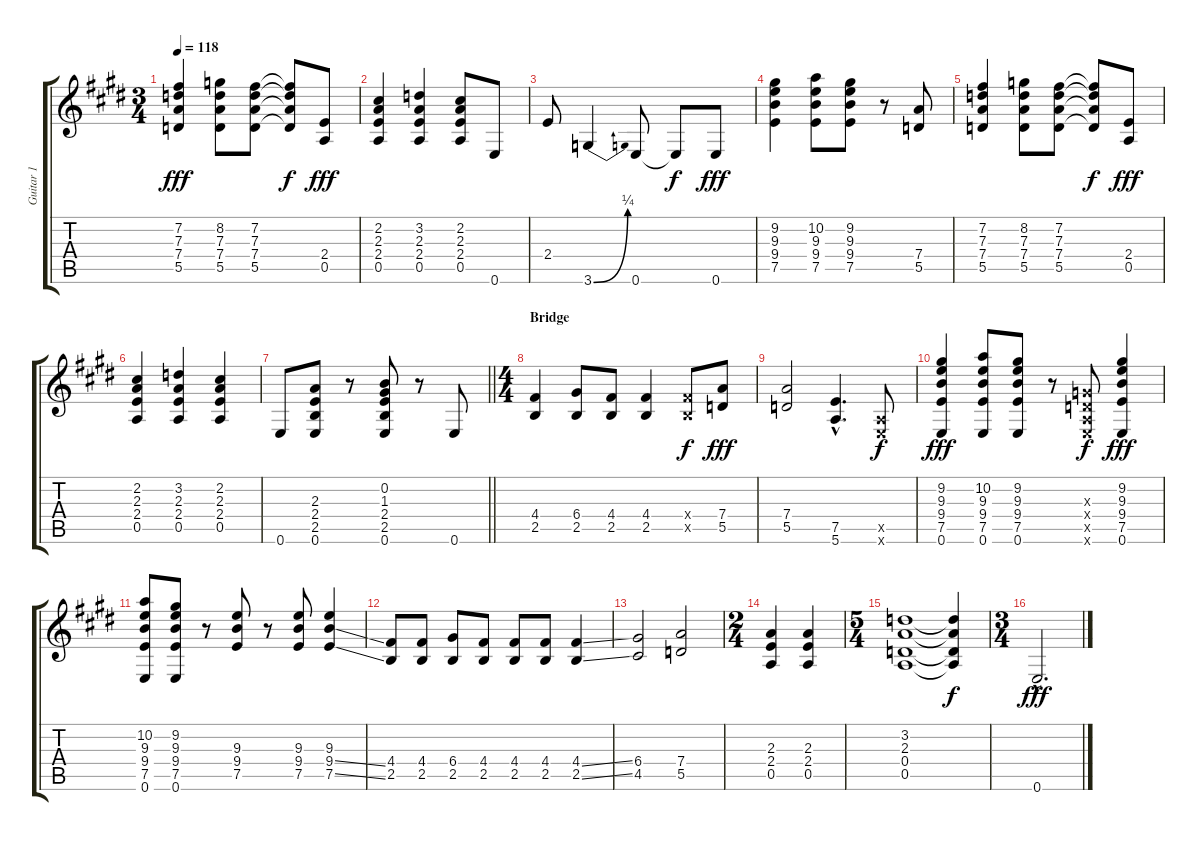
\track ("Guitar 1" "Guitar 1") {instrument distortionguitar}
\staff {score tabs}
\tuning (E4 B3 G3 D3 A2 E2) {hide}
\ts (3 4)
\tempo 118
\clef g2
\ks e
(7.2 7.3 7.4 5.5).4{dy fff} (8.2 7.3 7.4 5.5).8 (7.2 7.3 7.4 5.5).8 (7.2{t} 7.3{t} 7.4{t} 5.5{t}).8{dy f} (2.4 0.5).8{dy fff} |
(2.2 2.3 2.4 0.5).4 (3.2 2.3 2.4 0.5).4 (2.2 2.3 2.4 0.5).8 0.6.8 |
2.4.8 3.6{be (bend 0 0 60 1)}.4 0.6.8 0.6{t}.8{dy f} 0.6.8{dy fff} |
(9.2 9.3 9.4 7.5).4 (10.2 9.3 9.4 7.5).8 (9.2 9.3 9.4 7.5).8 r.8 (7.4 5.5).8 |
(7.2 7.3 7.4 5.5).4 (8.2 7.3 7.4 5.5).8 (7.2 7.3 7.4 5.5).8 (7.2{t} 7.3{t} 7.4{t} 5.5{t}).8{dy f} (2.4 0.5).8{dy fff} |
(2.2 2.3 2.4 0.5).4 (3.2 2.3 2.4 0.5).4 (2.2 2.3 2.4 0.5).4 |
\barLineRight lightlight
0.6.8 (2.3 2.4 2.5 0.6).8 r.8 (0.2 1.3 2.4 2.5 0.6).8 r.8 0.6.8 |
\ts (4 4)
\section ("" "Bridge")
(4.4 2.5).4 (6.4 2.5).8 (4.4 2.5).8 (4.4 2.5).4 (4.4{x} 2.5{x}).8{dy f} (7.4 5.5).8{dy fff} |
(7.4 5.5).2 (7.5{hac} 5.6{hac}).4{d} (0.5{x} 0.6{x}).8{dy f} |
(9.2 9.3 9.4 7.5 0.6).4{dy fff} (10.2 9.3 9.4 7.5 0.6).8 (9.2 9.3 9.4 7.5 0.6).8 r.8 (0.3{x} 0.4{x} 0.5{x} 0.6{x}).8{dy f} (9.2 9.3 9.4 7.5 0.6).4{dy fff} |
(10.2 9.3 9.4 7.5 0.6).8 (9.2 9.3 9.4 7.5 0.6).8 r.8 (9.3 9.4 7.5).8 r.8 (9.3 9.4 7.5).8 (9.3 9.4{ss} 7.5{ss}).4 |
(4.4 2.5).8 (4.4 2.5).8 (6.4 2.5).8 (4.4 2.5).8 (4.4 2.5).8 (4.4 2.5).8 (4.4{ss} 2.5{ss}).4 |
(6.4 4.5).2 (7.4 5.5).2 |
\ts (2 4)
(2.3 2.4 0.5).4 (2.3 2.4 0.5).4 |
\ts (5 4)
(3.2 2.3 0.4 0.5).1 (3.2{t} 2.3{t} 0.4{t} 0.5{t}).4{dy f} |
\ts (3 4)
0.6{hac}.2{d dy fff}
